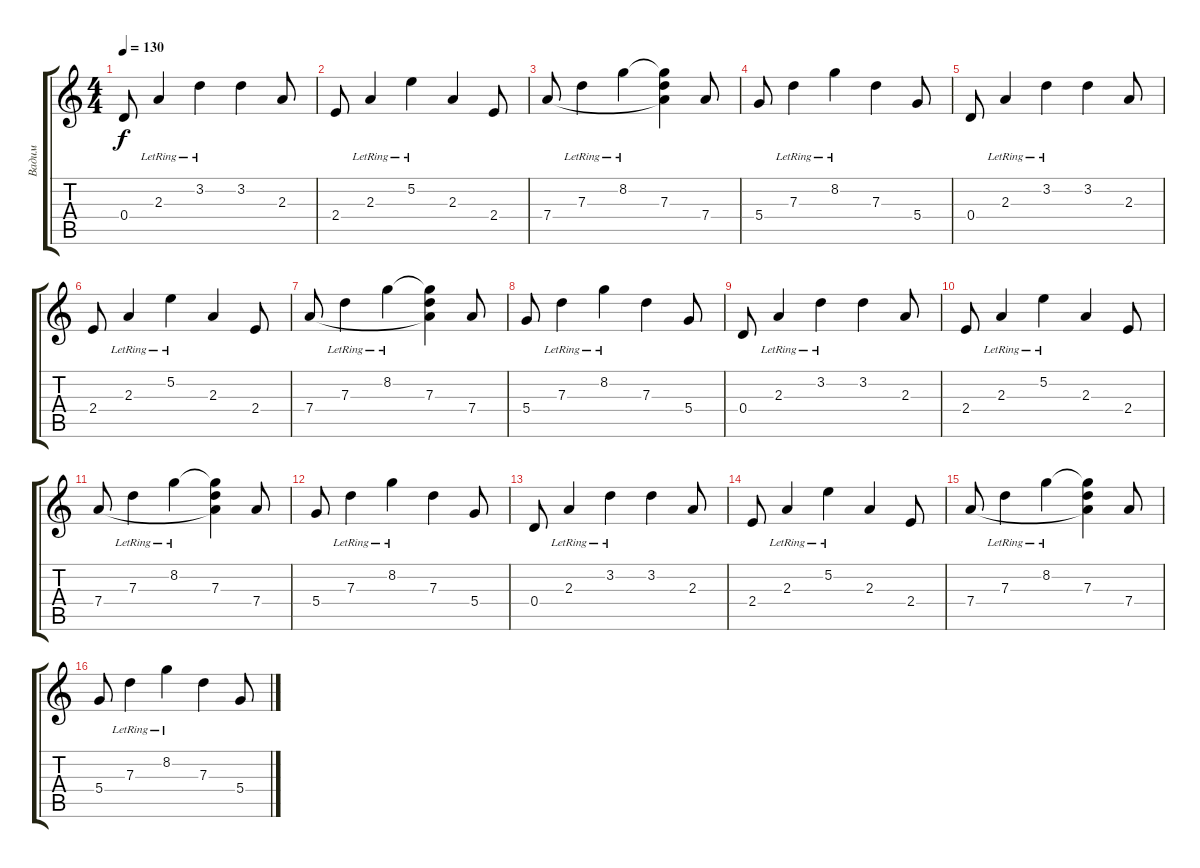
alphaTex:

\track ("Вадим" "Вадим") {instrument overdrivenguitar}
\staff {score tabs}
\tuning (E4 B3 G3 D3 A2 E2) {hide}
\ts (4 4)
\tempo 130
\clef g2
\ks c
0.4.8{dy f} 2.3{lr}.4 3.2{lr}.4 3.2.4 2.3.8 |
2.4.8 2.3{lr}.4 5.2{lr}.4 2.3.4 2.4.8 |
7.4.8 7.3{lr}.4 8.2{lr}.4 (8.2{t} 7.3 7.4{t}).4 7.4.8 |
5.4.8 7.3{lr}.4 8.2{lr}.4 7.3.4 5.4.8 |
0.4.8 2.3{lr}.4 3.2{lr}.4 3.2.4 2.3.8 |
2.4.8 2.3{lr}.4 5.2{lr}.4 2.3.4 2.4.8 |
7.4.8 7.3{lr}.4 8.2{lr}.4 (8.2{t} 7.3 7.4{t}).4 7.4.8 |
5.4.8 7.3{lr}.4 8.2{lr}.4 7.3.4 5.4.8 |
0.4.8 2.3{lr}.4 3.2{lr}.4 3.2.4 2.3.8 |
2.4.8 2.3{lr}.4 5.2{lr}.4 2.3.4 2.4.8 |
7.4.8 7.3{lr}.4 8.2{lr}.4 (8.2{t} 7.3 7.4{t}).4 7.4.8 |
5.4.8 7.3{lr}.4 8.2{lr}.4 7.3.4 5.4.8 |
0.4.8 2.3{lr}.4 3.2{lr}.4 3.2.4 2.3.8 |
2.4.8 2.3{lr}.4 5.2{lr}.4 2.3.4 2.4.8 |
7.4.8 7.3{lr}.4 8.2{lr}.4 (8.2{t} 7.3 7.4{t}).4 7.4.8 |
5.4.8 7.3{lr}.4 8.2{lr}.4 7.3.4 5.4.8
